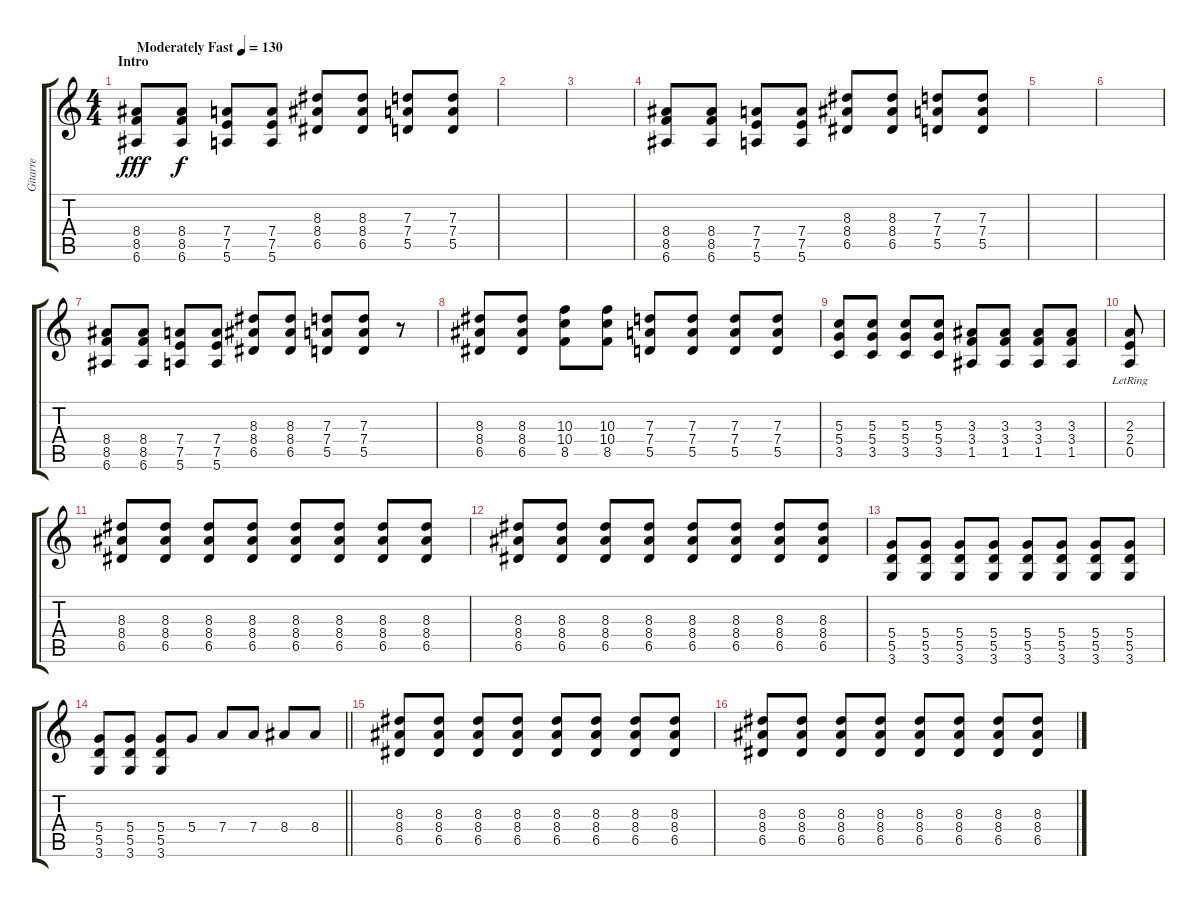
\track ("Gitarre" "Gitarre") {instrument distortionguitar}
\staff {score tabs}
\tuning (E4 B3 G3 D3 A2 E2) {hide}
\ts (4 4)
\section ("" "Intro")
\tempo (130 "Moderately Fast")
\clef g2
\ks c
(8.4 8.5 6.6).8{dy fff instrument distortionguitar} (8.4 8.5 6.6).8{dy f} (7.4 7.5 5.6).8 (7.4 7.5 5.6).8 (8.3 8.4 6.5).8 (8.3 8.4 6.5).8 (7.3 7.4 5.5).8 (7.3 7.4 5.5).8 |
|
|
(8.4 8.5 6.6).8 (8.4 8.5 6.6).8 (7.4 7.5 5.6).8 (7.4 7.5 5.6).8 (8.3 8.4 6.5).8 (8.3 8.4 6.5).8 (7.3 7.4 5.5).8 (7.3 7.4 5.5).8 |
|
|
(8.4 8.5 6.6).8 (8.4 8.5 6.6).8 (7.4 7.5 5.6).8 (7.4 7.5 5.6).8 (8.3 8.4 6.5).8 (8.3 8.4 6.5).8 (7.3 7.4 5.5).8 (7.3 7.4 5.5).8 r.8 |
(8.3 8.4 6.5).8 (8.3 8.4 6.5).8 (10.3 10.4 8.5).8 (10.3 10.4 8.5).8 (7.3 7.4 5.5).8 (7.3 7.4 5.5).8 (7.3 7.4 5.5).8 (7.3 7.4 5.5).8 |
(5.3 5.4 3.5).8 (5.3 5.4 3.5).8 (5.3 5.4 3.5).8 (5.3 5.4 3.5).8 (3.3 3.4 1.5).8 (3.3 3.4 1.5).8 (3.3 3.4 1.5).8 (3.3 3.4 1.5).8 |
(2.3{lr} 2.4{lr} 0.5{lr}).8 |
(8.3 8.4 6.5).8 (8.3 8.4 6.5).8 (8.3 8.4 6.5).8 (8.3 8.4 6.5).8 (8.3 8.4 6.5).8 (8.3 8.4 6.5).8 (8.3 8.4 6.5).8 (8.3 8.4 6.5).8 |
(8.3 8.4 6.5).8 (8.3 8.4 6.5).8 (8.3 8.4 6.5).8 (8.3 8.4 6.5).8 (8.3 8.4 6.5).8 (8.3 8.4 6.5).8 (8.3 8.4 6.5).8 (8.3 8.4 6.5).8 |
(5.4 5.5 3.6).8 (5.4 5.5 3.6).8 (5.4 5.5 3.6).8 (5.4 5.5 3.6).8 (5.4 5.5 3.6).8 (5.4 5.5 3.6).8 (5.4 5.5 3.6).8 (5.4 5.5 3.6).8 |
\barLineRight lightlight
(5.4 5.5 3.6).8 (5.4 5.5 3.6).8 (5.4 5.5 3.6).8 5.4.8 7.4.8 7.4.8 8.4.8 8.4.8 |
(8.3 8.4 6.5).8 (8.3 8.4 6.5).8 (8.3 8.4 6.5).8 (8.3 8.4 6.5).8 (8.3 8.4 6.5).8 (8.3 8.4 6.5).8 (8.3 8.4 6.5).8 (8.3 8.4 6.5).8 |
(8.3 8.4 6.5).8 (8.3 8.4 6.5).8 (8.3 8.4 6.5).8 (8.3 8.4 6.5).8 (8.3 8.4 6.5).8 (8.3 8.4 6.5).8 (8.3 8.4 6.5).8 (8.3 8.4 6.5).8
